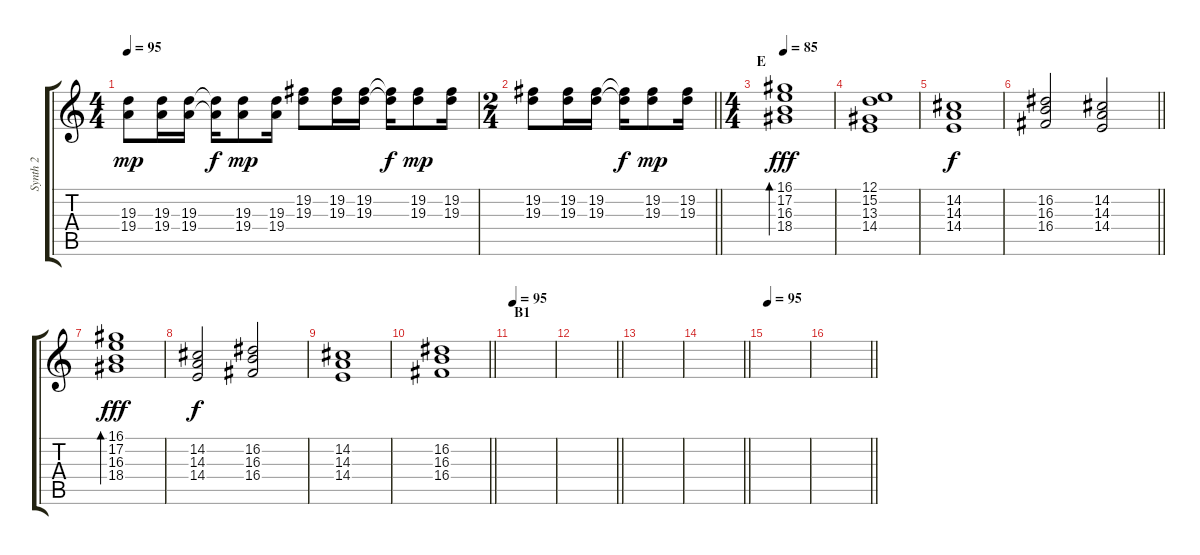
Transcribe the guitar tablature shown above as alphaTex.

\track ("Synth 2" "Synth 2") {instrument lead4chiff}
\staff {score tabs}
\tuning (E4 B3 G3 D3 A2 E2) {hide}
\ts (4 4)
\tempo 95
\clef g2
\ks c
(19.3 19.4).8{dy mp} (19.3 19.4).16 (19.3 19.4).16 (19.3{t} 19.4{t}).16{dy f} (19.3 19.4).8{dy mp} (19.3 19.4).16 (19.2 19.3).8 (19.2 19.3).16 (19.2 19.3).16 (19.2{t} 19.3{t}).16{dy f} (19.2 19.3).8{dy mp} (19.2 19.3).16 |
\ts (2 4)
\barLineRight lightlight
(19.2 19.3).8 (19.2 19.3).16 (19.2 19.3).16 (19.2{t} 19.3{t}).16{dy f} (19.2 19.3).8{dy mp} (19.2 19.3).16 |
\ts (4 4)
\section ("" "E")
\tempo 85
(16.1 17.2 16.3 18.4).1{bd 120 dy fff instrument brightacousticpiano} |
(12.1 15.2 13.3 14.4).1 |
(14.2 14.3 14.4).1{dy f} |
\barLineRight lightlight
(16.2 16.3 16.4).2 (14.2 14.3 14.4).2 |
\section ("" "")
(16.1 17.2 16.3 18.4).1{bd 120 dy fff} |
(14.2 14.3 14.4).2{dy f} (16.2 16.3 16.4).2 |
(14.2 14.3 14.4).1 |
\barLineRight lightlight
(16.2 16.3 16.4).1 |
\section ("" "B1")
\tempo 95
|
\barLineRight lightlight
|
\section ("" "")
|
\barLineRight lightlight
|
\section ("" "")
\tempo 95
|
\barLineRight lightlight
